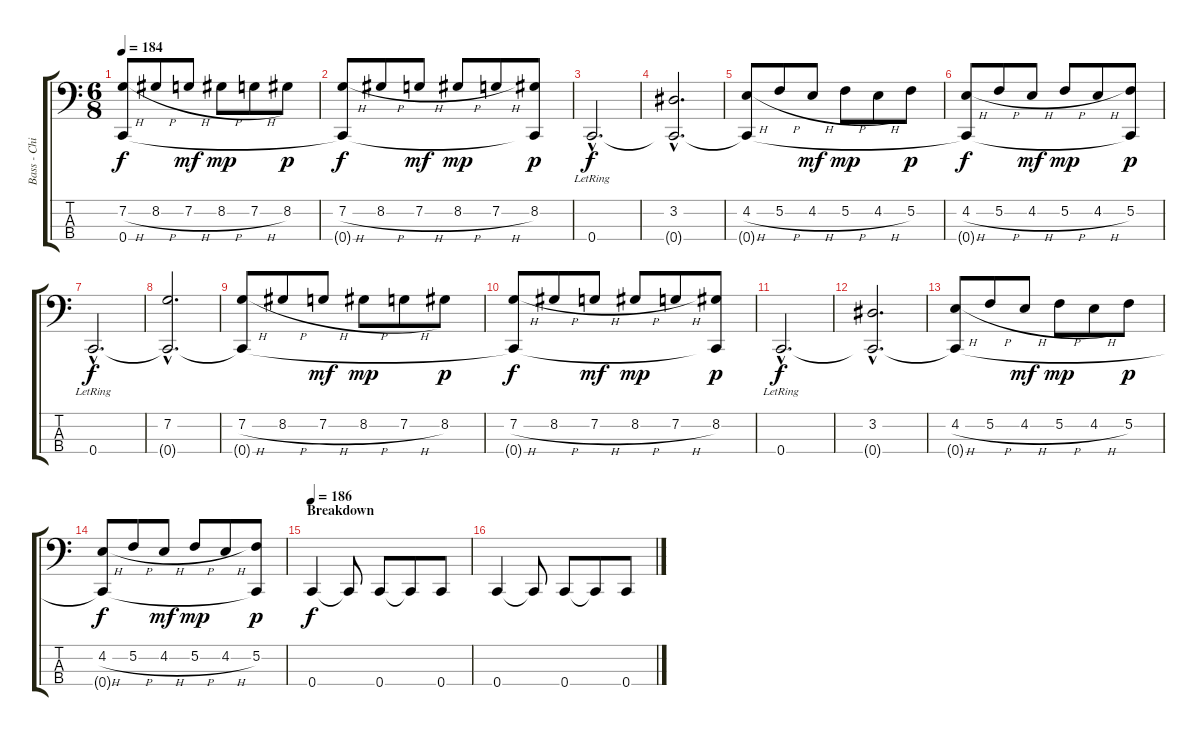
\track ("Bass - Chi Cheng" "Bass - Chi") {instrument electricbassfinger}
\staff {score tabs}
\tuning (F2 C2 G1 C1) {hide}
\ts (6 8)
\tempo 184
\clef f4
\ks c
(7.2{h} 0.4{t}).8{dy f} 8.2{h}.8 7.2{h}.8{dy mf} 8.2{h}.8{dy mp} 7.2{h}.8 8.2.8{dy p} |
(7.2{h} 0.4{t}).8{dy f} 8.2{h}.8 7.2{h}.8{dy mf} 8.2{h}.8{dy mp} 7.2{h}.8 (8.2 0.4{t}).8{dy p} |
0.4{hac lr}.2{d dy f} |
(3.2{hac} 0.4{hac t}).2{d} |
(4.2{h} 0.4{t}).8 5.2{h}.8 4.2{h}.8{dy mf} 5.2{h}.8{dy mp} 4.2{h}.8 5.2.8{dy p} |
(4.2{h} 0.4{t}).8{dy f} 5.2{h}.8 4.2{h}.8{dy mf} 5.2{h}.8{dy mp} 4.2{h}.8 (5.2 0.4{t}).8{dy p} |
0.4{hac lr}.2{d dy f} |
(7.2{hac} 0.4{hac t}).2{d} |
(7.2{h} 0.4{t}).8 8.2{h}.8 7.2{h}.8{dy mf} 8.2{h}.8{dy mp} 7.2{h}.8 8.2.8{dy p} |
(7.2{h} 0.4{t}).8{dy f} 8.2{h}.8 7.2{h}.8{dy mf} 8.2{h}.8{dy mp} 7.2{h}.8 (8.2 0.4{t}).8{dy p} |
0.4{hac lr}.2{d dy f} |
(3.2{hac} 0.4{hac t}).2{d} |
(4.2{h} 0.4{t}).8 5.2{h}.8 4.2{h}.8{dy mf} 5.2{h}.8{dy mp} 4.2{h}.8 5.2.8{dy p} |
(4.2{h} 0.4{t}).8{dy f} 5.2{h}.8 4.2{h}.8{dy mf} 5.2{h}.8{dy mp} 4.2{h}.8 (5.2 0.4{t}).8{dy p} |
\section ("" "Breakdown")
\tempo 186
0.4.4{dy f volume 14} 0.4{t}.8 0.4.8 0.4{t}.8 0.4.8 |
0.4.4 0.4{t}.8 0.4.8 0.4{t}.8 0.4.8
